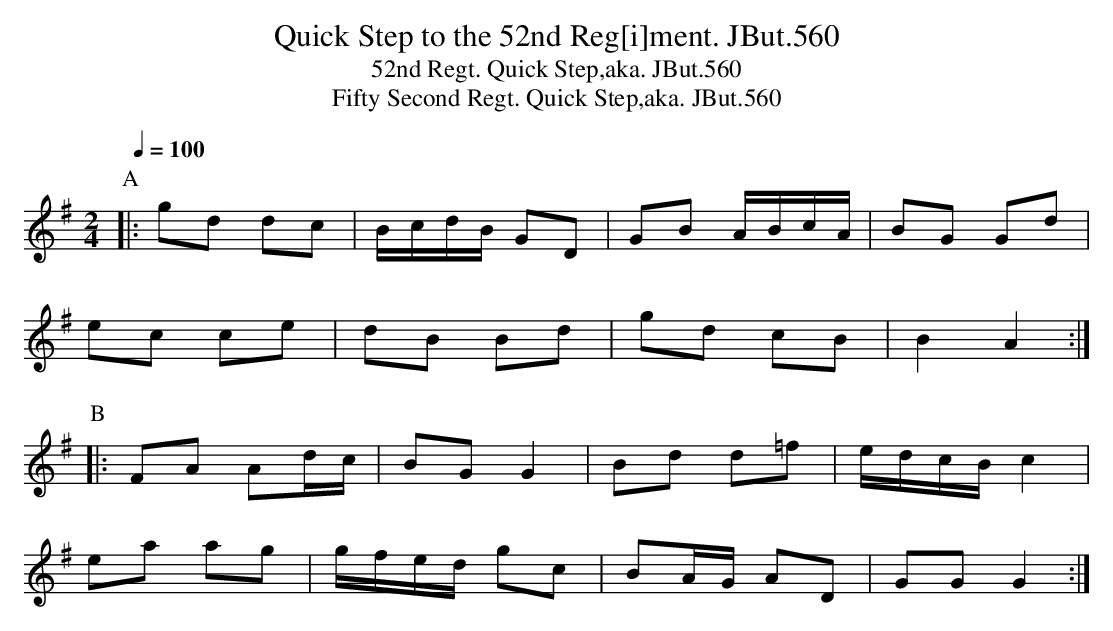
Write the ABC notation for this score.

X:1
T:Quick Step to the 52nd Reg[i]ment. JBut.560
T:52nd Regt. Quick Step,aka. JBut.560
T:Fifty Second Regt. Quick Step,aka. JBut.560
M:2/4
Q:1/4=100
L:1/16
K:G
P:A
|: g2d2 d2c2 | BcdB G2D2 | G2B2 ABcA | B2G2 G2d2 |
e2c2 c2e2 | d2B2 B2d2 | g2d2 c2B2 | B4 A4 :|
P:B
|: F2A2 A2dc | B2G2 G4 | B2d2 d2=f2 | edcB c4 |
e2a2 a2g2 | gfed g2c2 | B2AG A2D2 | G2G2 G4 :|
